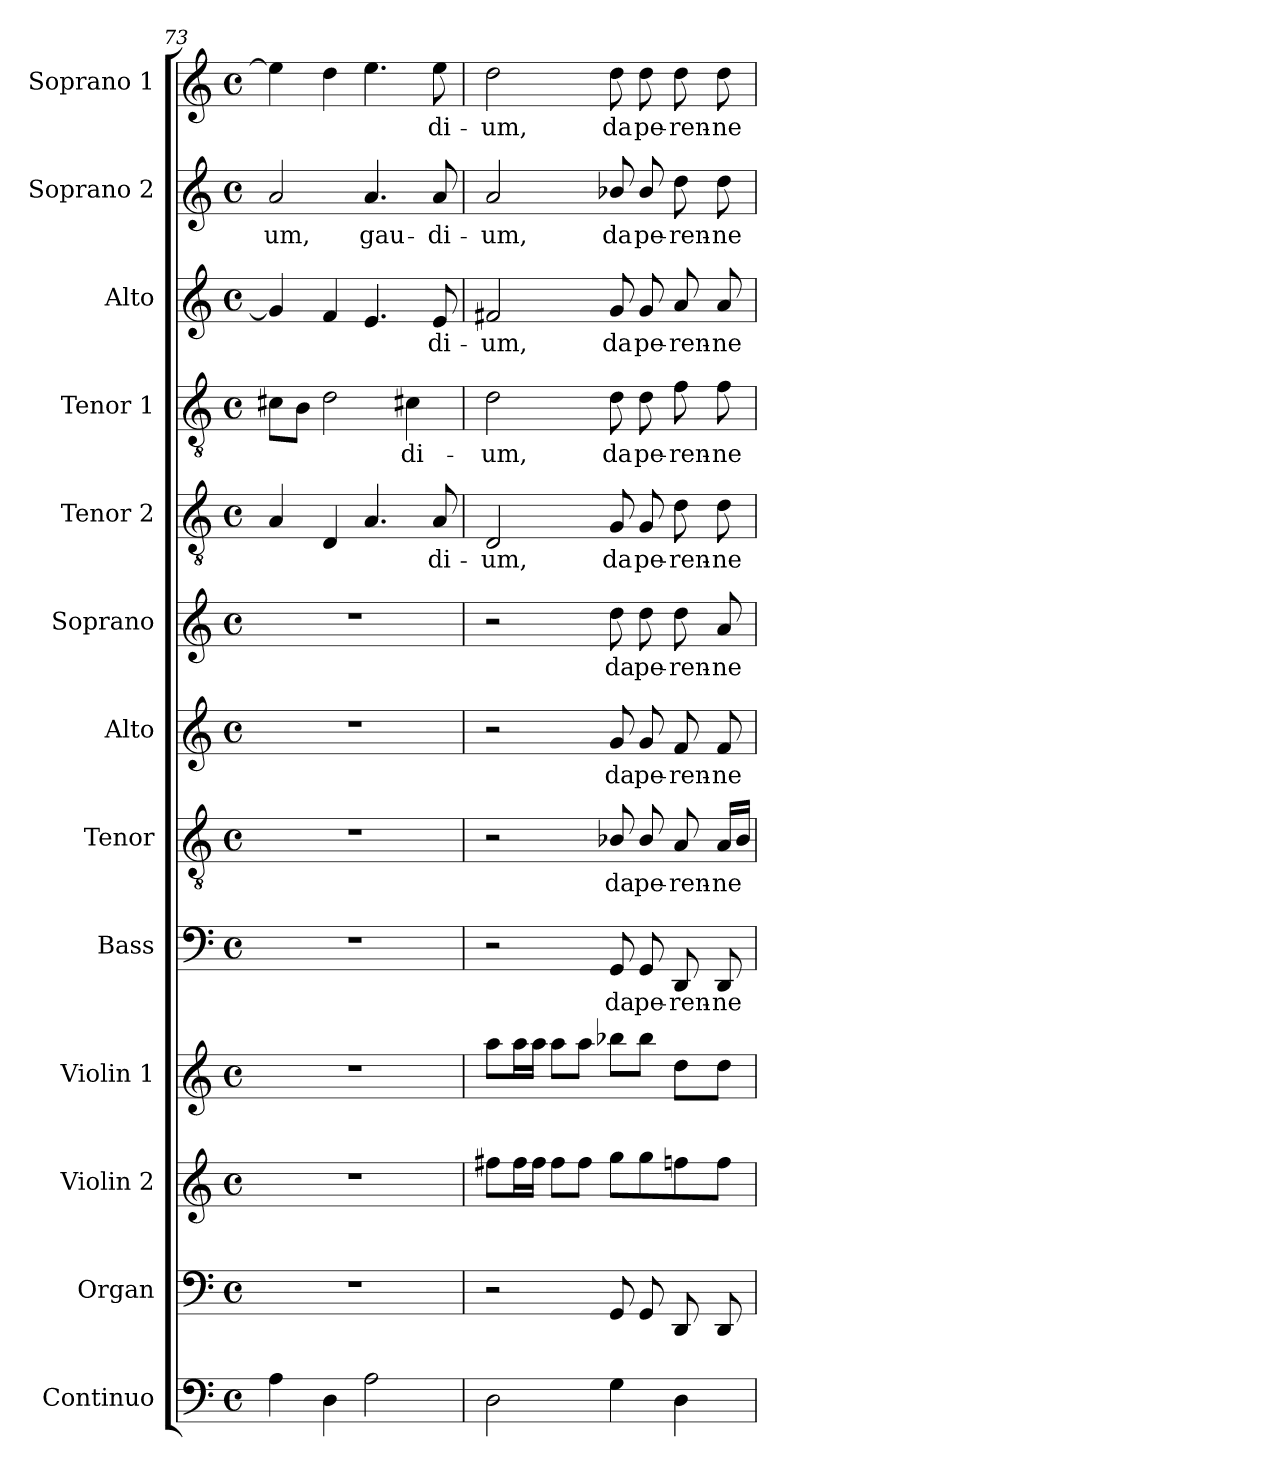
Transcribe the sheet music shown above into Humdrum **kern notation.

**kern	**kern	**kern	**kern	**kern	**text	**kern	**text	**kern	**text	**kern	**text	**kern	**text	**kern	**text	**kern	**text	**kern	**text	**kern	**text
*part13	*part12	*part11	*part10	*part9	*part9	*part8	*part8	*part7	*part7	*part6	*part6	*part5	*part5	*part4	*part4	*part3	*part3	*part2	*part2	*part1	*part1
*staff13	*staff12	*staff11	*staff10	*staff9	*staff9	*staff8	*staff8	*staff7	*staff7	*staff6	*staff6	*staff5	*staff5	*staff4	*staff4	*staff3	*staff3	*staff2	*staff2	*staff1	*staff1
*I"Continuo	*I"Organ	*I"Violin 2	*I"Violin 1	*I"Bass	*	*I"Tenor	*	*I"Alto	*	*I"Soprano	*	*I"Tenor 2	*	*I"Tenor 1	*	*I"Alto	*	*I"Soprano 2	*	*I"Soprano 1	*
*I'Cont.	*I'Org.	*I'Vln. 2	*I'Vln. 1	*I'B.	*	*I'T.	*	*I'A.	*	*I'S.	*	*I'T2.	*	*I'T1.	*	*I'A.	*	*I'S2.	*	*I'S1.	*
*clefF4	*clefF4	*clefG2	*clefG2	*clefF4	*	*clefGv2	*	*clefG2	*	*clefG2	*	*clefGv2	*	*clefGv2	*	*clefG2	*	*clefG2	*	*clefG2	*
*	*	*	*	*	*	*ITrd7c12	*	*	*	*	*	*ITrd7c12	*	*ITrd7c12	*	*	*	*	*	*	*
*k[]	*k[]	*k[]	*k[]	*k[]	*	*k[]	*	*k[]	*	*k[]	*	*k[]	*	*k[]	*	*k[]	*	*k[]	*	*k[]	*
*C:	*C:	*C:	*C:	*C:	*	*C:	*	*C:	*	*C:	*	*C:	*	*C:	*	*C:	*	*C:	*	*C:	*
*M4/4	*M4/4	*M4/4	*M4/4	*M4/4	*	*M4/4	*	*M4/4	*	*M4/4	*	*M4/4	*	*M4/4	*	*M4/4	*	*M4/4	*	*M4/4	*
*met(c)	*met(c)	*met(c)	*met(c)	*met(c)	*	*met(c)	*	*met(c)	*	*met(c)	*	*met(c)	*	*met(c)	*	*met(c)	*	*met(c)	*	*met(c)	*
=73	=73	=73	=73	=73	=73	=73	=73	=73	=73	=73	=73	=73	=73	=73	=73	=73	=73	=73	=73	=73	=73
!	!	!	!	!	!	!	!	!	!	!	!	!	!	!	!	!	!	!	!LO:LY:b:color=#000000	!	!
4Ai\	1r	1r	1r	1r	.	1r	.	1r	.	1r	.	4AAi/	.	8C#Xi\L	.	4gi/]	.	2ai/	-um,	4eei\]	.
.	.	.	.	.	.	.	.	.	.	.	.	.	.	8BBi\J	.	.	.	.	.	.	.
4Di\	.	.	.	.	.	.	.	.	.	.	.	4DDi/	.	2Di\	.	4fi/	.	.	.	4ddi\	.
!	!	!	!	!	!	!	!	!	!	!	!	!	!	!	!	!	!	!	!LO:LY:b:color=#000000	!	!
2Ai\	.	.	.	.	.	.	.	.	.	.	.	4.AAi/	.	.	.	4.ei/	.	4.ai/	gau-	4.eei\	.
!	!	!	!	!	!	!	!	!	!	!	!	!	!	!	!LO:LY:b:color=#000000	!	!	!	!	!	!
.	.	.	.	.	.	.	.	.	.	.	.	.	.	4C#Xi\	-di-	.	.	.	.	.	.
!	!	!	!	!	!	!	!	!	!	!	!	!	!LO:LY:b:color=#000000	!	!	!	!	!	!	!	!
!	!	!	!	!	!	!	!	!	!	!	!	!	!	!	!	!	!LO:LY:b:color=#000000	!	!	!	!
!	!	!	!	!	!	!	!	!	!	!	!	!	!	!	!	!	!	!	!LO:LY:b:color=#000000	!	!
!	!	!	!	!	!	!	!	!	!	!	!	!	!	!	!	!	!	!	!	!	!LO:LY:b:color=#000000
.	.	.	.	.	.	.	.	.	.	.	.	8AAi/	-di-	.	.	8ei/	-di-	8ai/	-di-	8eei\	-di-
=74	=74	=74	=74	=74	=74	=74	=74	=74	=74	=74	=74	=74	=74	=74	=74	=74	=74	=74	=74	=74	=74
!	!	!	!	!	!	!	!	!	!	!	!	!	!LO:LY:b:color=#000000	!	!	!	!	!	!	!	!
!	!	!	!	!	!	!	!	!	!	!	!	!	!	!	!LO:LY:b:color=#000000	!	!	!	!	!	!
!	!	!	!	!	!	!	!	!	!	!	!	!	!	!	!	!	!LO:LY:b:color=#000000	!	!	!	!
!	!	!	!	!	!	!	!	!	!	!	!	!	!	!	!	!	!	!	!LO:LY:b:color=#000000	!	!
!	!	!	!	!	!	!	!	!	!	!	!	!	!	!	!	!	!	!	!	!	!LO:LY:b:color=#000000
2Di\	2r	8ff#Xi\L	8aai\L	2r	.	2r	.	2r	.	2r	.	2DDi/	-um,	2Di\	-um,	2f#Xi/	-um,	2ai/	-um,	2ddi\	-um,
.	.	16ff#i\L	16aai\L	.	.	.	.	.	.	.	.	.	.	.	.	.	.	.	.	.	.
.	.	16ff#i\JJ	16aai\JJ	.	.	.	.	.	.	.	.	.	.	.	.	.	.	.	.	.	.
.	.	8ff#i\L	8aai\L	.	.	.	.	.	.	.	.	.	.	.	.	.	.	.	.	.	.
.	.	8ff#i\J	8aai\J	.	.	.	.	.	.	.	.	.	.	.	.	.	.	.	.	.	.
!	!	!	!	!	!LO:LY:b:color=#000000	!	!	!	!	!	!	!	!	!	!	!	!	!	!	!	!
!	!	!	!	!	!	!	!LO:LY:b:color=#000000	!	!	!	!	!	!	!	!	!	!	!	!	!	!
!	!	!	!	!	!	!	!	!	!LO:LY:b:color=#000000	!	!	!	!	!	!	!	!	!	!	!	!
!	!	!	!	!	!	!	!	!	!	!	!LO:LY:b:color=#000000	!	!	!	!	!	!	!	!	!	!
!	!	!	!	!	!	!	!	!	!	!	!	!	!LO:LY:b:color=#000000	!	!	!	!	!	!	!	!
!	!	!	!	!	!	!	!	!	!	!	!	!	!	!	!LO:LY:b:color=#000000	!	!	!	!	!	!
!	!	!	!	!	!	!	!	!	!	!	!	!	!	!	!	!	!LO:LY:b:color=#000000	!	!	!	!
!	!	!	!	!	!	!	!	!	!	!	!	!	!	!	!	!	!	!	!LO:LY:b:color=#000000	!	!
!	!	!	!	!	!	!	!	!	!	!	!	!	!	!	!	!	!	!	!	!	!LO:LY:b:color=#000000
4Gi\	8GGi/	8ggi\L	8bb-Xi\L	8GGi/	da	8BB-Xi/	da	8gi/	da	8ddi\	da	8GGi/	da	8Di\	da	8gi/	da	8b-Xi/	da	8ddi\	da
!	!	!	!	!	!LO:LY:b:color=#000000	!	!	!	!	!	!	!	!	!	!	!	!	!	!	!	!
!	!	!	!	!	!	!	!LO:LY:b:color=#000000	!	!	!	!	!	!	!	!	!	!	!	!	!	!
!	!	!	!	!	!	!	!	!	!LO:LY:b:color=#000000	!	!	!	!	!	!	!	!	!	!	!	!
!	!	!	!	!	!	!	!	!	!	!	!LO:LY:b:color=#000000	!	!	!	!	!	!	!	!	!	!
!	!	!	!	!	!	!	!	!	!	!	!	!	!LO:LY:b:color=#000000	!	!	!	!	!	!	!	!
!	!	!	!	!	!	!	!	!	!	!	!	!	!	!	!LO:LY:b:color=#000000	!	!	!	!	!	!
!	!	!	!	!	!	!	!	!	!	!	!	!	!	!	!	!	!LO:LY:b:color=#000000	!	!	!	!
!	!	!	!	!	!	!	!	!	!	!	!	!	!	!	!	!	!	!	!LO:LY:b:color=#000000	!	!
!	!	!	!	!	!	!	!	!	!	!	!	!	!	!	!	!	!	!	!	!	!LO:LY:b:color=#000000
.	8GGi/	8ggi\	8bb-i\J	8GGi/	pe-	8BB-i/	pe-	8gi/	pe-	8ddi\	pe-	8GGi/	pe-	8Di\	pe-	8gi/	pe-	8b-i/	pe-	8ddi\	pe-
!	!	!	!	!	!LO:LY:b:color=#000000	!	!	!	!	!	!	!	!	!	!	!	!	!	!	!	!
!	!	!	!	!	!	!	!LO:LY:b:color=#000000	!	!	!	!	!	!	!	!	!	!	!	!	!	!
!	!	!	!	!	!	!	!	!	!LO:LY:b:color=#000000	!	!	!	!	!	!	!	!	!	!	!	!
!	!	!	!	!	!	!	!	!	!	!	!LO:LY:b:color=#000000	!	!	!	!	!	!	!	!	!	!
!	!	!	!	!	!	!	!	!	!	!	!	!	!LO:LY:b:color=#000000	!	!	!	!	!	!	!	!
!	!	!	!	!	!	!	!	!	!	!	!	!	!	!	!LO:LY:b:color=#000000	!	!	!	!	!	!
!	!	!	!	!	!	!	!	!	!	!	!	!	!	!	!	!	!LO:LY:b:color=#000000	!	!	!	!
!	!	!	!	!	!	!	!	!	!	!	!	!	!	!	!	!	!	!	!LO:LY:b:color=#000000	!	!
!	!	!	!	!	!	!	!	!	!	!	!	!	!	!	!	!	!	!	!	!	!LO:LY:b:color=#000000
4Di\	8DDi/	8ffi\	8ddi\L	8DDi/	-ren-	8AAi/	-ren-	8fi/	-ren-	8ddi\	-ren-	8Di\	-ren-	8Fi\	-ren-	8ai/	-ren-	8ddi\	-ren-	8ddi\	-ren-
!	!	!	!	!	!LO:LY:b:color=#000000	!	!	!	!	!	!	!	!	!	!	!	!	!	!	!	!
!	!	!	!	!	!	!	!LO:LY:b:color=#000000	!	!	!	!	!	!	!	!	!	!	!	!	!	!
!	!	!	!	!	!	!	!	!	!LO:LY:b:color=#000000	!	!	!	!	!	!	!	!	!	!	!	!
!	!	!	!	!	!	!	!	!	!	!	!LO:LY:b:color=#000000	!	!	!	!	!	!	!	!	!	!
!	!	!	!	!	!	!	!	!	!	!	!	!	!LO:LY:b:color=#000000	!	!	!	!	!	!	!	!
!	!	!	!	!	!	!	!	!	!	!	!	!	!	!	!LO:LY:b:color=#000000	!	!	!	!	!	!
!	!	!	!	!	!	!	!	!	!	!	!	!	!	!	!	!	!LO:LY:b:color=#000000	!	!	!	!
!	!	!	!	!	!	!	!	!	!	!	!	!	!	!	!	!	!	!	!LO:LY:b:color=#000000	!	!
!	!	!	!	!	!	!	!	!	!	!	!	!	!	!	!	!	!	!	!	!	!LO:LY:b:color=#000000
.	8DDi/	8ffi\J	8ddi\J	8DDi/	-ne	16AAi/LL	-ne	8fi/	-ne	8ai/	-ne	8Di\	-ne	8Fi\	-ne	8ai/	-ne	8ddi\	-ne	8ddi\	-ne
.	.	.	.	.	.	16BB-i/JJ	.	.	.	.	.	.	.	.	.	.	.	.	.	.	.
=	=	=	=	=	=	=	=	=	=	=	=	=	=	=	=	=	=	=	=	=	=
*-	*-	*-	*-	*-	*-	*-	*-	*-	*-	*-	*-	*-	*-	*-	*-	*-	*-	*-	*-	*-	*-
